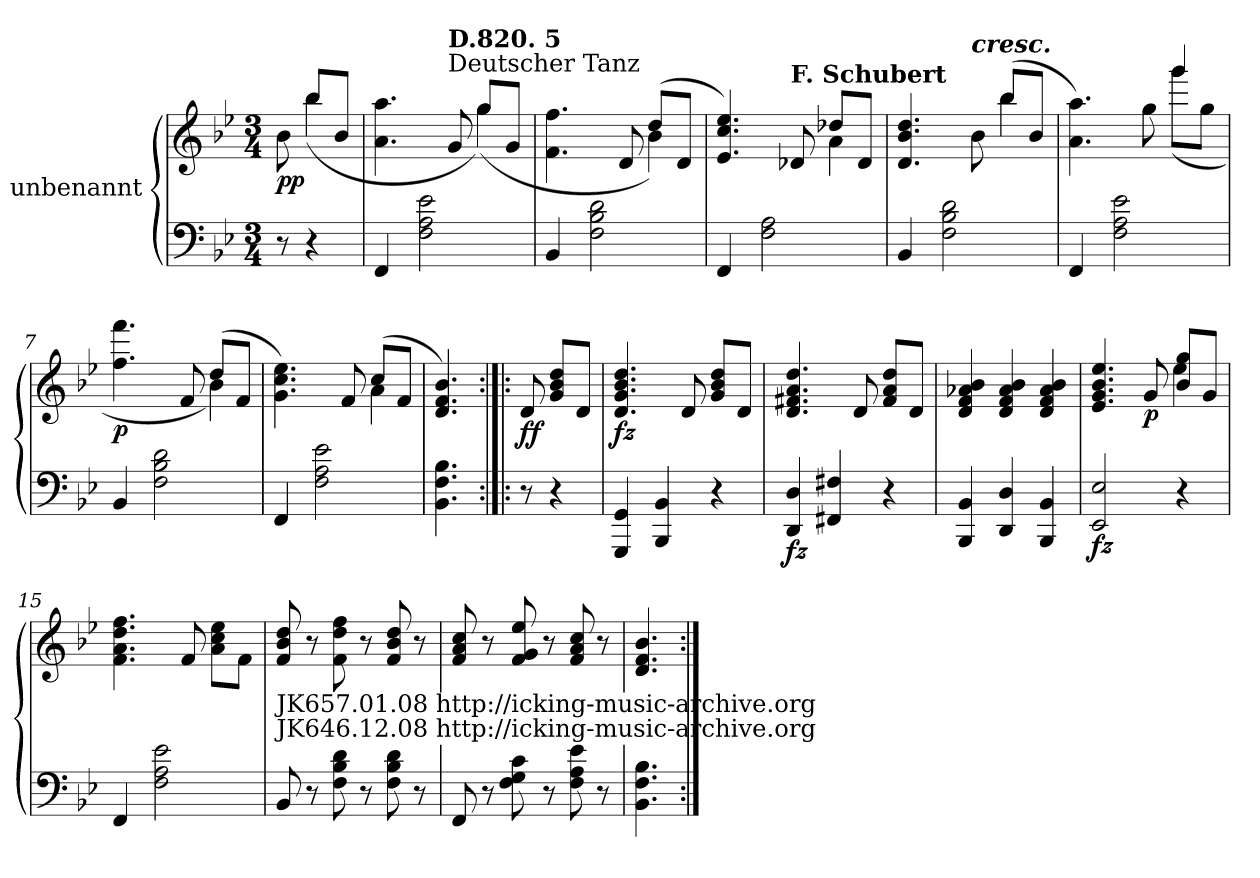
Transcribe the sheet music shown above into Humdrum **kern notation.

**kern	**kern	**dynam
*part1	*part1	*part1
*staff2	*staff1	*staff1/2
*I"unbenannt	*	*
*clefF4	*clefG2	*
*k[b-e-]	*k[b-e-]	*
*M3/4	*M3/4	*
=1	=1	=1
*	*^	*
!	!	!	!LO:DY:b
8r	8b-\	8ryy	pp
4r	8bb-/L	(4bb-\	.
.	8b-/J	.	.
=2	=2	=2	=2
4FF/	4.a\ 4.aa\	2ryy	.
2F\ 2A\ 2e-\	.	.	.
!	!LO:TX:a:t=Deutscher Tanz	!	!
!	!LO:TX:a:B:t=D.820. 5	!	!
.	8g/	.	.
.	8gg/L	(4gg\)	.
.	8g/J	.	.
=3	=3	=3	=3
4BB-/	4.f\ 4.ff\	2ryy	.
2F\ 2B-\ 2d\	.	.	.
.	8d/	.	.
.	(8dd/L	4b-\)	.
.	8d/J	.	.
=4	=4	=4	=4
4FF/	4.e-/ 4.cc/ 4.ee-/)	2ryy	.
2F\ 2A\	.	.	.
!	!LO:TX:a:B:t=F. Schubert	!	!
.	8d-X/	.	.
.	8dd-X/L	4a\	.
.	8d-/J	.	.
!!LO:LB:g=z	!!
=5	=5	=5	=5
4BB-/	4.d/ 4.b-/ 4.dd/	2ryy	.
2F\ 2B-\ 2d\	.	.	.
!	!LO:TX:a:Bi:t=cresc.	!	!
.	8b-\	.	.
.	(8bb-/L	4bb-\	.
.	8b-/J	.	.
=6	=6	=6	=6
4FF/	4.a\ 4.aa\)	4.ryy	.
2F\ 2A\ 2e-\	.	.	.
.	8ryy	8gg\	.
.	4ggg/	(8ggg\L	.
.	.	8gg\J	.
=7	=7	=7	=7
!	!	!	!LO:DY:b
4BB-/	4.ff\ 4.fff\	2ryy	p
2F\ 2B-\ 2d\	.	.	.
.	8f/	.	.
.	(8dd/L	4b-\)	.
.	8f/J	.	.
=8	=8	=8	=8
!	!	!	!LO:DY:b
!	!	!	!LO:DY:n=1:b
4FF/	4.g\ 4.cc\ 4.ee-\)	2ryy	p f
2F\ 2A\ 2e-\	.	.	.
.	8f/	.	.
.	(8cc/L	4a\	.
.	8f/J	.	.
*	*v	*v	*
=9	=9	=9
4.BB-\ 4.F\ 4.B-\	4.d/ 4.f/ 4.b-/)	.
!!LO:LB:g=z
=10:|!|:	=10:|!|:	=10:|!|:
!	!	!LO:DY:b
8r	8d/	ff
4r	8g/ 8b-/ 8dd/L	.
.	8d/J	.
=11	=11	=11
!	!	!LO:DY:b
4GGG/ 4GG/	4.d/ 4.g/ 4.b-/ 4.dd/	fz
4BBB-/ 4BB-/	.	.
.	8d/	.
4r	8g/ 8b-/ 8dd/L	.
.	8d/J	.
=12	=12	=12
!	!	!LO:DY:b=2
4DD/ 4D/	4.d/ 4.f#X/ 4.a/ 4.dd/	fz
4FF#X/ 4F#X/	.	.
.	8d/	.
4r	8f#/ 8a/ 8dd/L	.
.	8d/J	.
=13	=13	=13
4BBB-/ 4BB-/	4d/ 4f/ 4a-X/ 4b-/	.
4DD/ 4D/	4d/ 4f/ 4a-/ 4b-/	.
4BBB-/ 4BB-/	4d/ 4f/ 4a-/ 4b-/	.
!!LO:LB:g=z
=14	=14	=14
*	*^	*
!	!	!	!LO:DY:b=2
2EE-/ 2E-/	4.e-/ 4.g/ 4.b-/ 4.ee-/	2ryy	fz
!	!	!	!LO:DY:b
.	8g/	.	p
4r	8b-/ 8gg/L	4ee-\	.
.	8g/J	.	.
*	*v	*v	*
=15	=15	=15
4FF/	4.f\ 4.a\ 4.dd\ 4.ff\	.
2F\ 2A\ 2e-\	.	.
.	8f/	.
.	8a\ 8cc\ 8ee-\L	.
.	8f\J	.
=16	=16	=16
!LO:TX:a:t=JK646.12.08 http&colon;//icking-music-archive.org	!	!
!LO:TX:a:t=JK657.01.08 http&colon;//icking-music-archive.org	!	!
8BB-/	8f/ 8b-/ 8dd/	.
8r	8r	.
8F\ 8B-\ 8d\	8f\ 8dd\ 8ff\	.
8r	8r	.
8F\ 8B-\ 8d\	8f/ 8b-/ 8dd/	.
8r	8r	.
=17	=17	=17
8FF/	8f/ 8a/ 8cc/	.
8r	8r	.
8F\ 8G\ 8c\	8f/ 8g/ 8ee-/	.
8r	8r	.
8F\ 8A\ 8e-\	8f/ 8a/ 8cc/	.
8r	8r	.
=18	=18	=18
4.BB-\ 4.F\ 4.B-\	4.d/ 4.f/ 4.b-/	.
=:|!	=:|!	=:|!
*-	*-	*-
